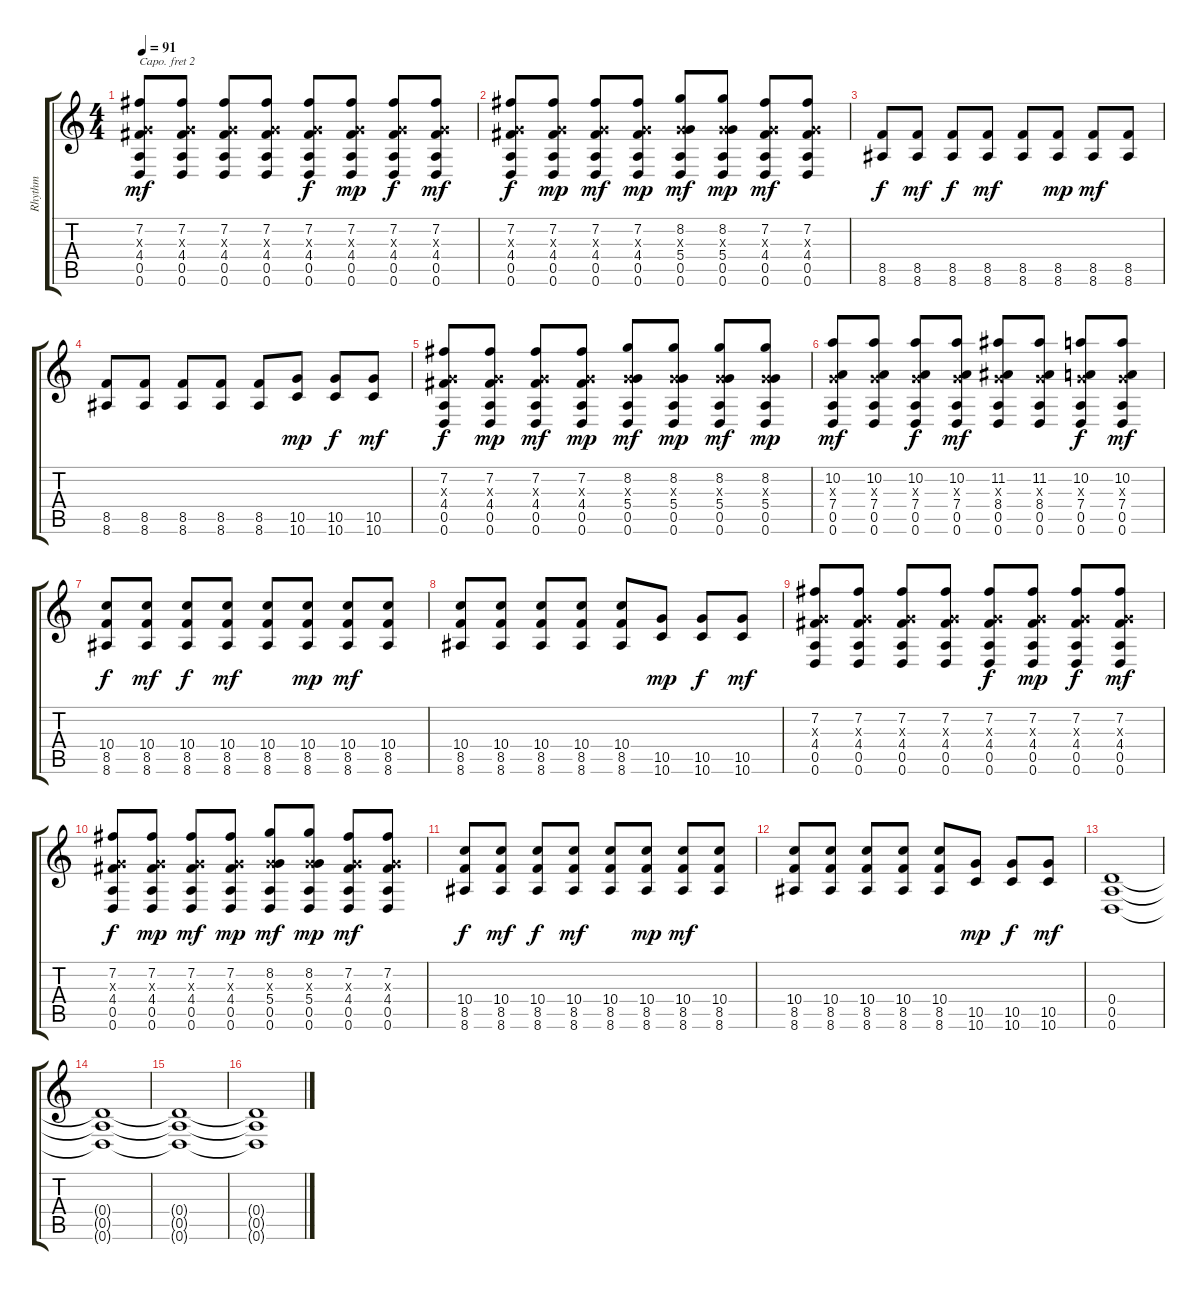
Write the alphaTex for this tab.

\track ("Rhythm" "Rhythm") {instrument distortionguitar}
\staff {score tabs}
\capo 2
\tuning (D4 A3 F3 C3 G2 C2) {hide}
\ts (4 4)
\tempo 91
\clef g2
\ks c
(7.2 0.3{x} 4.4 0.5 0.6).8{dy mf} (7.2 0.3{x} 4.4 0.5 0.6).8 (7.2 0.3{x} 4.4 0.5 0.6).8 (7.2 0.3{x} 4.4 0.5 0.6).8 (7.2 0.3{x} 4.4 0.5 0.6).8{dy f} (7.2 0.3{x} 4.4 0.5 0.6).8{dy mp} (7.2 0.3{x} 4.4 0.5 0.6).8{dy f} (7.2 0.3{x} 4.4 0.5 0.6).8{dy mf} |
(7.2 0.3{x} 4.4 0.5 0.6).8{dy f} (7.2 0.3{x} 4.4 0.5 0.6).8{dy mp} (7.2 0.3{x} 4.4 0.5 0.6).8{dy mf} (7.2 0.3{x} 4.4 0.5 0.6).8{dy mp} (8.2 0.3{x} 5.4 0.5 0.6).8{dy mf} (8.2 0.3{x} 5.4 0.5 0.6).8{dy mp} (7.2 0.3{x} 4.4 0.5 0.6).8{dy mf} (7.2 0.3{x} 4.4 0.5 0.6).8 |
(8.5 8.6).8{dy f} (8.5 8.6).8{dy mf} (8.5 8.6).8{dy f} (8.5 8.6).8{dy mf} (8.5 8.6).8 (8.5 8.6).8{dy mp} (8.5 8.6).8{dy mf} (8.5 8.6).8 |
(8.5 8.6).8 (8.5 8.6).8 (8.5 8.6).8 (8.5 8.6).8 (8.5 8.6).8 (10.5 10.6).8{dy mp} (10.5 10.6).8{dy f} (10.5 10.6).8{dy mf} |
(7.2 0.3{x} 4.4 0.5 0.6).8{dy f} (7.2 0.3{x} 4.4 0.5 0.6).8{dy mp} (7.2 0.3{x} 4.4 0.5 0.6).8{dy mf} (7.2 0.3{x} 4.4 0.5 0.6).8{dy mp} (8.2 0.3{x} 5.4 0.5 0.6).8{dy mf} (8.2 0.3{x} 5.4 0.5 0.6).8{dy mp} (8.2 0.3{x} 5.4 0.5 0.6).8{dy mf} (8.2 0.3{x} 5.4 0.5 0.6).8{dy mp} |
(10.2 0.3{x} 7.4 0.5 0.6).8{dy mf} (10.2 0.3{x} 7.4 0.5 0.6).8 (10.2 0.3{x} 7.4 0.5 0.6).8{dy f} (10.2 0.3{x} 7.4 0.5 0.6).8{dy mf} (11.2 0.3{x} 8.4 0.5 0.6).8 (11.2 0.3{x} 8.4 0.5 0.6).8 (10.2 0.3{x} 7.4 0.5 0.6).8{dy f} (10.2 0.3{x} 7.4 0.5 0.6).8{dy mf} |
(10.4 8.5 8.6).8{dy f} (10.4 8.5 8.6).8{dy mf} (10.4 8.5 8.6).8{dy f} (10.4 8.5 8.6).8{dy mf} (10.4 8.5 8.6).8 (10.4 8.5 8.6).8{dy mp} (10.4 8.5 8.6).8{dy mf} (10.4 8.5 8.6).8 |
(10.4 8.5 8.6).8 (10.4 8.5 8.6).8 (10.4 8.5 8.6).8 (10.4 8.5 8.6).8 (10.4 8.5 8.6).8 (10.5 10.6).8{dy mp} (10.5 10.6).8{dy f} (10.5 10.6).8{dy mf} |
(7.2 0.3{x} 4.4 0.5 0.6).8 (7.2 0.3{x} 4.4 0.5 0.6).8 (7.2 0.3{x} 4.4 0.5 0.6).8 (7.2 0.3{x} 4.4 0.5 0.6).8 (7.2 0.3{x} 4.4 0.5 0.6).8{dy f} (7.2 0.3{x} 4.4 0.5 0.6).8{dy mp} (7.2 0.3{x} 4.4 0.5 0.6).8{dy f} (7.2 0.3{x} 4.4 0.5 0.6).8{dy mf} |
(7.2 0.3{x} 4.4 0.5 0.6).8{dy f} (7.2 0.3{x} 4.4 0.5 0.6).8{dy mp} (7.2 0.3{x} 4.4 0.5 0.6).8{dy mf} (7.2 0.3{x} 4.4 0.5 0.6).8{dy mp} (8.2 0.3{x} 5.4 0.5 0.6).8{dy mf} (8.2 0.3{x} 5.4 0.5 0.6).8{dy mp} (7.2 0.3{x} 4.4 0.5 0.6).8{dy mf} (7.2 0.3{x} 4.4 0.5 0.6).8 |
(10.4 8.5 8.6).8{dy f} (10.4 8.5 8.6).8{dy mf} (10.4 8.5 8.6).8{dy f} (10.4 8.5 8.6).8{dy mf} (10.4 8.5 8.6).8 (10.4 8.5 8.6).8{dy mp} (10.4 8.5 8.6).8{dy mf} (10.4 8.5 8.6).8 |
(10.4 8.5 8.6).8 (10.4 8.5 8.6).8 (10.4 8.5 8.6).8 (10.4 8.5 8.6).8 (10.4 8.5 8.6).8 (10.5 10.6).8{dy mp} (10.5 10.6).8{dy f} (10.5 10.6).8{dy mf} |
(0.4 0.5 0.6).1 |
(0.4{t} 0.5{t} 0.6{t}).1 |
(0.4{t} 0.5{t} 0.6{t}).1 |
(0.4{t} 0.5{t} 0.6{t}).1
